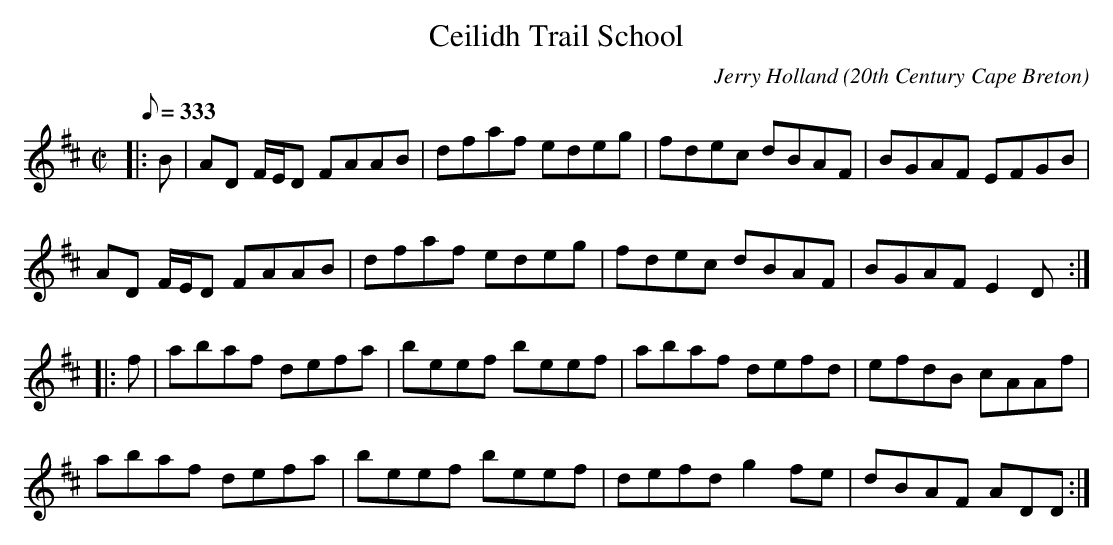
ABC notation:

X:1
T:Ceilidh Trail School
C:Jerry Holland
O:20th Century Cape Breton
L:1/8
Q:333
M:C|
K:D
|:B|AD F/E/D FAAB|dfaf edeg|fdec dBAF|BGAF EFGB|!
AD F/E/D FAAB|dfaf edeg|fdec dBAF|BGAF E2 D:|!
|:f|abaf defa|beef beef|abaf defd|efdB cAAf|!
abaf defa|beef beef|defd g2 fe|dBAF ADD:|!
